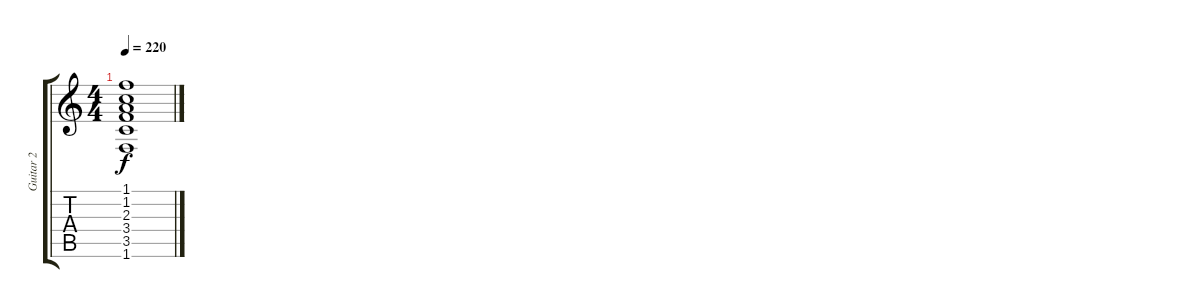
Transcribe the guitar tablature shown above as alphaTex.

\track ("Guitar 2" "Guitar 2") {instrument electricguitarclean}
\staff {score tabs}
\tuning (E4 B3 G3 D3 A2 E2) {hide}
\ts (4 4)
\tempo 220
\clef g2
\ks c
(1.1 1.2 2.3 3.4 3.5 1.6).1{dy f}
